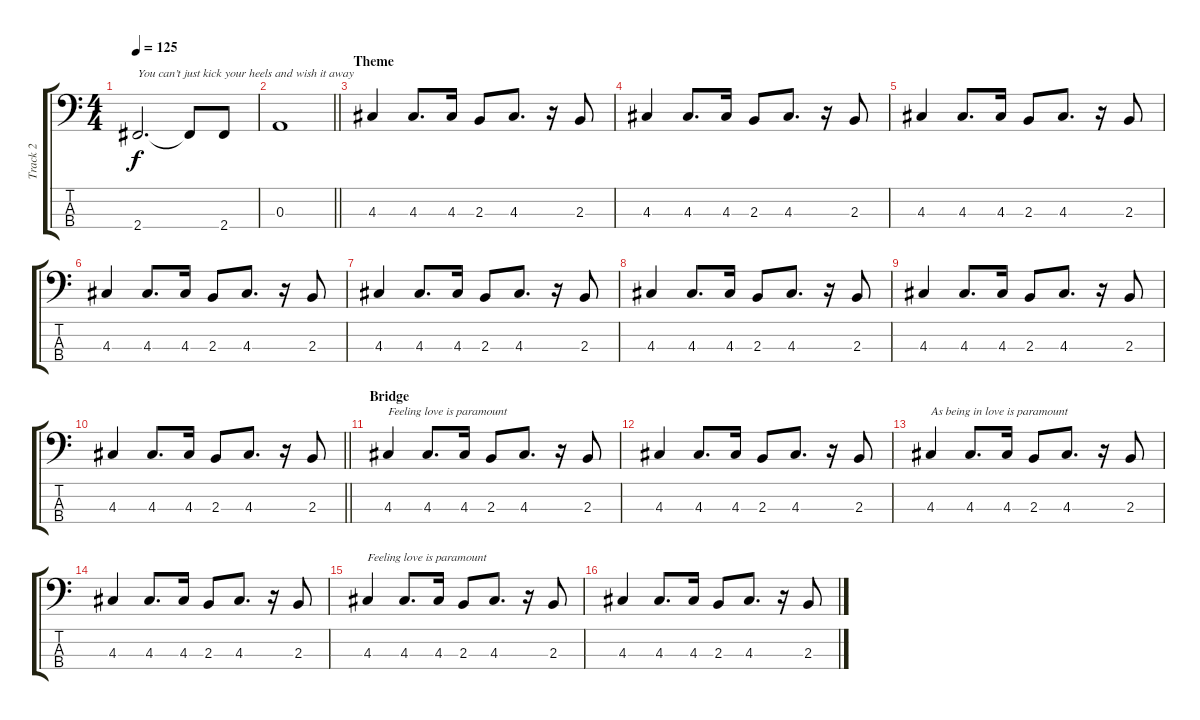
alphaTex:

\track ("Track 2" "Track 2") {instrument electricbassfinger}
\staff {score tabs}
\tuning (G2 D2 A1 E1) {hide}
\ts (4 4)
\tempo 125
\clef f4
\ks c
2.4.2{d txt "You can’t just kick your heels and wish it away" dy f} 2.4{t}.8 2.4.8 |
\barLineRight lightlight
0.3.1 |
\section ("" "Theme")
4.3.4 4.3.8{d} 4.3.16 2.3.8 4.3.8{d} r.16 2.3.8 |
4.3.4 4.3.8{d} 4.3.16 2.3.8 4.3.8{d} r.16 2.3.8 |
4.3.4 4.3.8{d} 4.3.16 2.3.8 4.3.8{d} r.16 2.3.8 |
4.3.4 4.3.8{d} 4.3.16 2.3.8 4.3.8{d} r.16 2.3.8 |
4.3.4 4.3.8{d} 4.3.16 2.3.8 4.3.8{d} r.16 2.3.8 |
4.3.4 4.3.8{d} 4.3.16 2.3.8 4.3.8{d} r.16 2.3.8 |
4.3.4 4.3.8{d} 4.3.16 2.3.8 4.3.8{d} r.16 2.3.8 |
\barLineRight lightlight
4.3.4 4.3.8{d} 4.3.16 2.3.8 4.3.8{d} r.16 2.3.8 |
\section ("" "Bridge")
4.3.4{txt "Feeling love is paramount"} 4.3.8{d} 4.3.16 2.3.8 4.3.8{d} r.16 2.3.8 |
4.3.4 4.3.8{d} 4.3.16 2.3.8 4.3.8{d} r.16 2.3.8 |
4.3.4{txt "As being in love is paramount"} 4.3.8{d} 4.3.16 2.3.8 4.3.8{d} r.16 2.3.8 |
4.3.4 4.3.8{d} 4.3.16 2.3.8 4.3.8{d} r.16 2.3.8 |
4.3.4{txt "Feeling love is paramount"} 4.3.8{d} 4.3.16 2.3.8 4.3.8{d} r.16 2.3.8 |
4.3.4 4.3.8{d} 4.3.16 2.3.8 4.3.8{d} r.16 2.3.8
